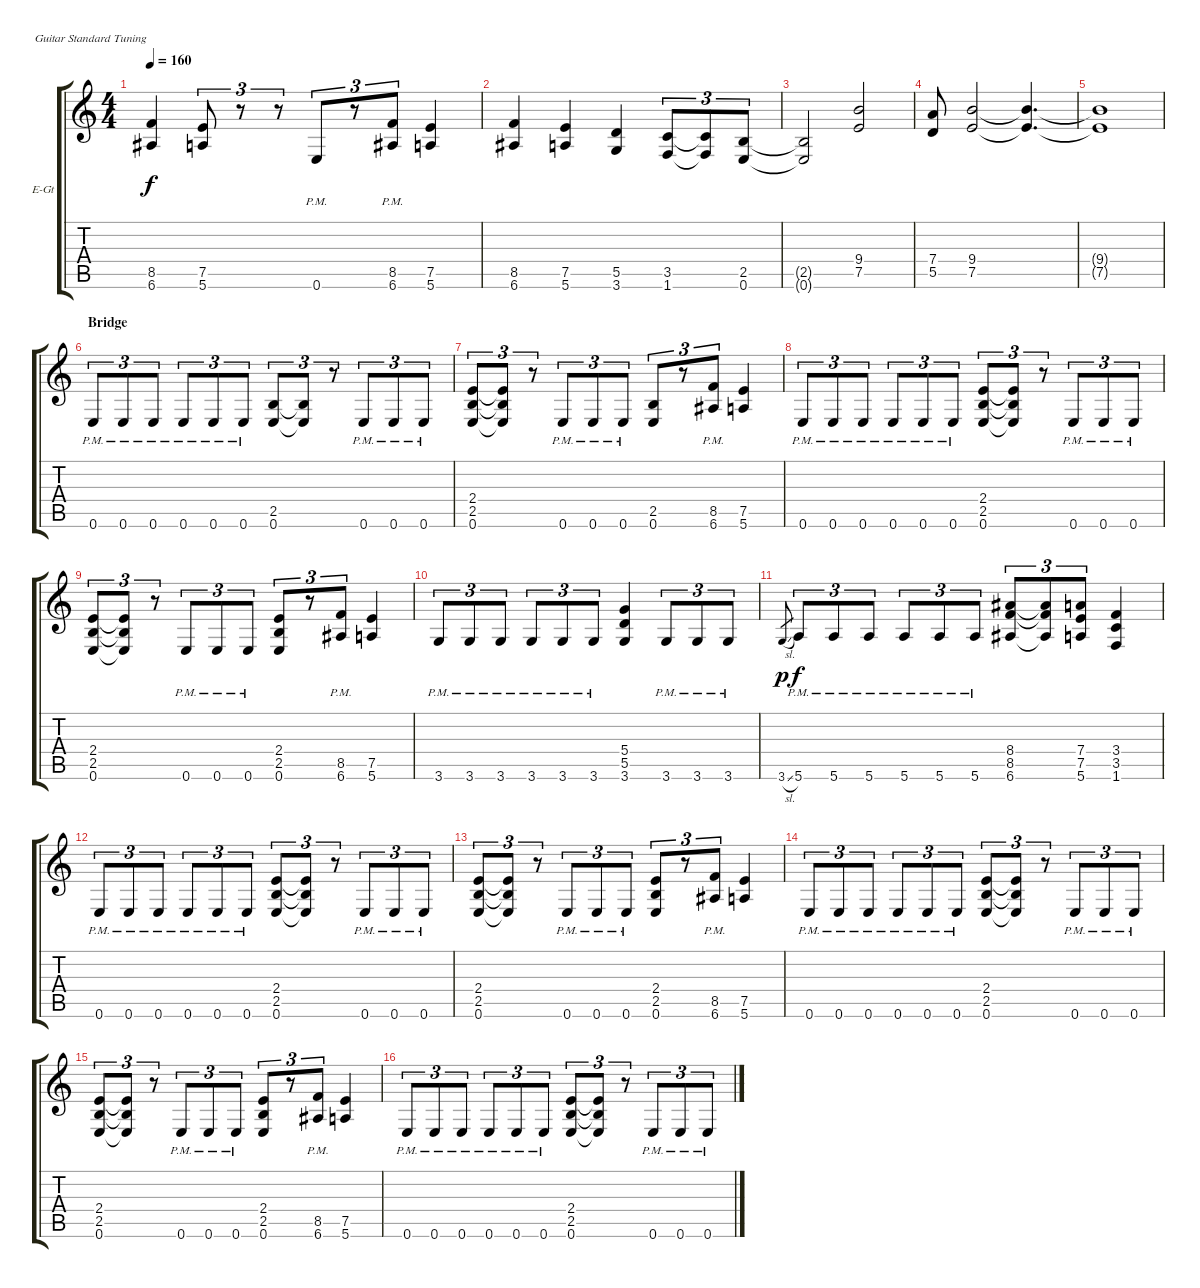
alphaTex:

\bracketExtendMode groupsimilarinstruments
\firstSystemTrackNameOrientation horizontal
\otherSystemsTrackNameOrientation horizontal
\track ("Rhythm" "E-Gt") {instrument distortionguitar}
\staff {score tabs}
\tuning (E4 B3 G3 D3 A2 E2)
\ts (4 4)
\tempo 160
\clef g2
\ks c
(8.5{t} 6.6{t}).4{dy f} (7.5 5.6).8{tu (3 2)} r.8{tu (3 2)} r.8{tu (3 2)} 0.6{pm}.8{tu (3 2)} r.8{tu (3 2)} (8.5{pm} 6.6{pm}).8{tu (3 2)} (7.5 5.6).4 |
(8.5 6.6).4 (7.5 5.6).4 (5.5 3.6).4 (3.5 1.6).8{tu (3 2)} (3.5{t} 1.6{t}).8{tu (3 2)} (2.5 0.6).8{tu (3 2)} |
(2.5{t} 0.6{t}).2 (9.4 7.5).2 |
(7.4 5.5).8 (9.4 7.5).2 (9.4{t} 7.5{t}).4{d} |
(9.4{t} 7.5{t}).1 |
\section ("" "Bridge")
0.6{pm}.8{tu (3 2)} 0.6{pm}.8{tu (3 2)} 0.6{pm}.8{tu (3 2)} 0.6{pm}.8{tu (3 2)} 0.6{pm}.8{tu (3 2)} 0.6{pm}.8{tu (3 2)} (2.5 0.6).8{tu (3 2)} (2.5{t} 0.6{t}).8{tu (3 2)} r.8{tu (3 2)} 0.6{pm}.8{tu (3 2)} 0.6{pm}.8{tu (3 2)} 0.6{pm}.8{tu (3 2)} |
(2.4 2.5 0.6).8{tu (3 2)} (2.4{t} 2.5{t} 0.6{t}).8{tu (3 2)} r.8{tu (3 2)} 0.6{pm}.8{tu (3 2)} 0.6{pm}.8{tu (3 2)} 0.6{pm}.8{tu (3 2)} (2.5 0.6).8{tu (3 2)} r.8{tu (3 2)} (8.5{pm} 6.6{pm}).8{tu (3 2)} (7.5 5.6).4 |
0.6{pm}.8{tu (3 2)} 0.6{pm}.8{tu (3 2)} 0.6{pm}.8{tu (3 2)} 0.6{pm}.8{tu (3 2)} 0.6{pm}.8{tu (3 2)} 0.6{pm}.8{tu (3 2)} (2.4 2.5 0.6).8{tu (3 2)} (2.4{t} 2.5{t} 0.6{t}).8{tu (3 2)} r.8{tu (3 2)} 0.6{pm}.8{tu (3 2)} 0.6{pm}.8{tu (3 2)} 0.6{pm}.8{tu (3 2)} |
(2.4 2.5 0.6).8{tu (3 2)} (2.4{t} 2.5{t} 0.6{t}).8{tu (3 2)} r.8{tu (3 2)} 0.6{pm}.8{tu (3 2)} 0.6{pm}.8{tu (3 2)} 0.6{pm}.8{tu (3 2)} (2.4 2.5 0.6).8{tu (3 2)} r.8{tu (3 2)} (8.5{pm} 6.6{pm}).8{tu (3 2)} (7.5 5.6).4 |
3.6{pm}.8{tu (3 2)} 3.6{pm}.8{tu (3 2)} 3.6{pm}.8{tu (3 2)} 3.6{pm}.8{tu (3 2)} 3.6{pm}.8{tu (3 2)} 3.6{pm}.8{tu (3 2)} (5.4 5.5 3.6).4 3.6{pm}.8{tu (3 2)} 3.6{pm}.8{tu (3 2)} 3.6{pm}.8{tu (3 2)} |
3.6{sl}.8{gr dy p} 5.6{pm}.8{tu (3 2) dy f} 5.6{pm}.8{tu (3 2)} 5.6{pm}.8{tu (3 2)} 5.6{pm}.8{tu (3 2)} 5.6{pm}.8{tu (3 2)} 5.6{pm}.8{tu (3 2)} (8.4 8.5 6.6).8{tu (3 2)} (8.4{t} 8.5{t} 6.6{t}).8{tu (3 2)} (7.4 7.5 5.6).8{tu (3 2)} (3.4 3.5 1.6).4 |
0.6{pm}.8{tu (3 2)} 0.6{pm}.8{tu (3 2)} 0.6{pm}.8{tu (3 2)} 0.6{pm}.8{tu (3 2)} 0.6{pm}.8{tu (3 2)} 0.6{pm}.8{tu (3 2)} (2.4 2.5 0.6).8{tu (3 2)} (2.4{t} 2.5{t} 0.6{t}).8{tu (3 2)} r.8{tu (3 2)} 0.6{pm}.8{tu (3 2)} 0.6{pm}.8{tu (3 2)} 0.6{pm}.8{tu (3 2)} |
(2.4 2.5 0.6).8{tu (3 2)} (2.4{t} 2.5{t} 0.6{t}).8{tu (3 2)} r.8{tu (3 2)} 0.6{pm}.8{tu (3 2)} 0.6{pm}.8{tu (3 2)} 0.6{pm}.8{tu (3 2)} (2.4 2.5 0.6).8{tu (3 2)} r.8{tu (3 2)} (8.5{pm} 6.6{pm}).8{tu (3 2)} (7.5 5.6).4 |
0.6{pm}.8{tu (3 2)} 0.6{pm}.8{tu (3 2)} 0.6{pm}.8{tu (3 2)} 0.6{pm}.8{tu (3 2)} 0.6{pm}.8{tu (3 2)} 0.6{pm}.8{tu (3 2)} (2.4 2.5 0.6).8{tu (3 2)} (2.4{t} 2.5{t} 0.6{t}).8{tu (3 2)} r.8{tu (3 2)} 0.6{pm}.8{tu (3 2)} 0.6{pm}.8{tu (3 2)} 0.6{pm}.8{tu (3 2)} |
(2.4 2.5 0.6).8{tu (3 2)} (2.4{t} 2.5{t} 0.6{t}).8{tu (3 2)} r.8{tu (3 2)} 0.6{pm}.8{tu (3 2)} 0.6{pm}.8{tu (3 2)} 0.6{pm}.8{tu (3 2)} (2.4 2.5 0.6).8{tu (3 2)} r.8{tu (3 2)} (8.5{pm} 6.6{pm}).8{tu (3 2)} (7.5 5.6).4 |
0.6{pm}.8{tu (3 2)} 0.6{pm}.8{tu (3 2)} 0.6{pm}.8{tu (3 2)} 0.6{pm}.8{tu (3 2)} 0.6{pm}.8{tu (3 2)} 0.6{pm}.8{tu (3 2)} (2.4 2.5 0.6).8{tu (3 2)} (2.4{t} 2.5{t} 0.6{t}).8{tu (3 2)} r.8{tu (3 2)} 0.6{pm}.8{tu (3 2)} 0.6{pm}.8{tu (3 2)} 0.6{pm}.8{tu (3 2)}
